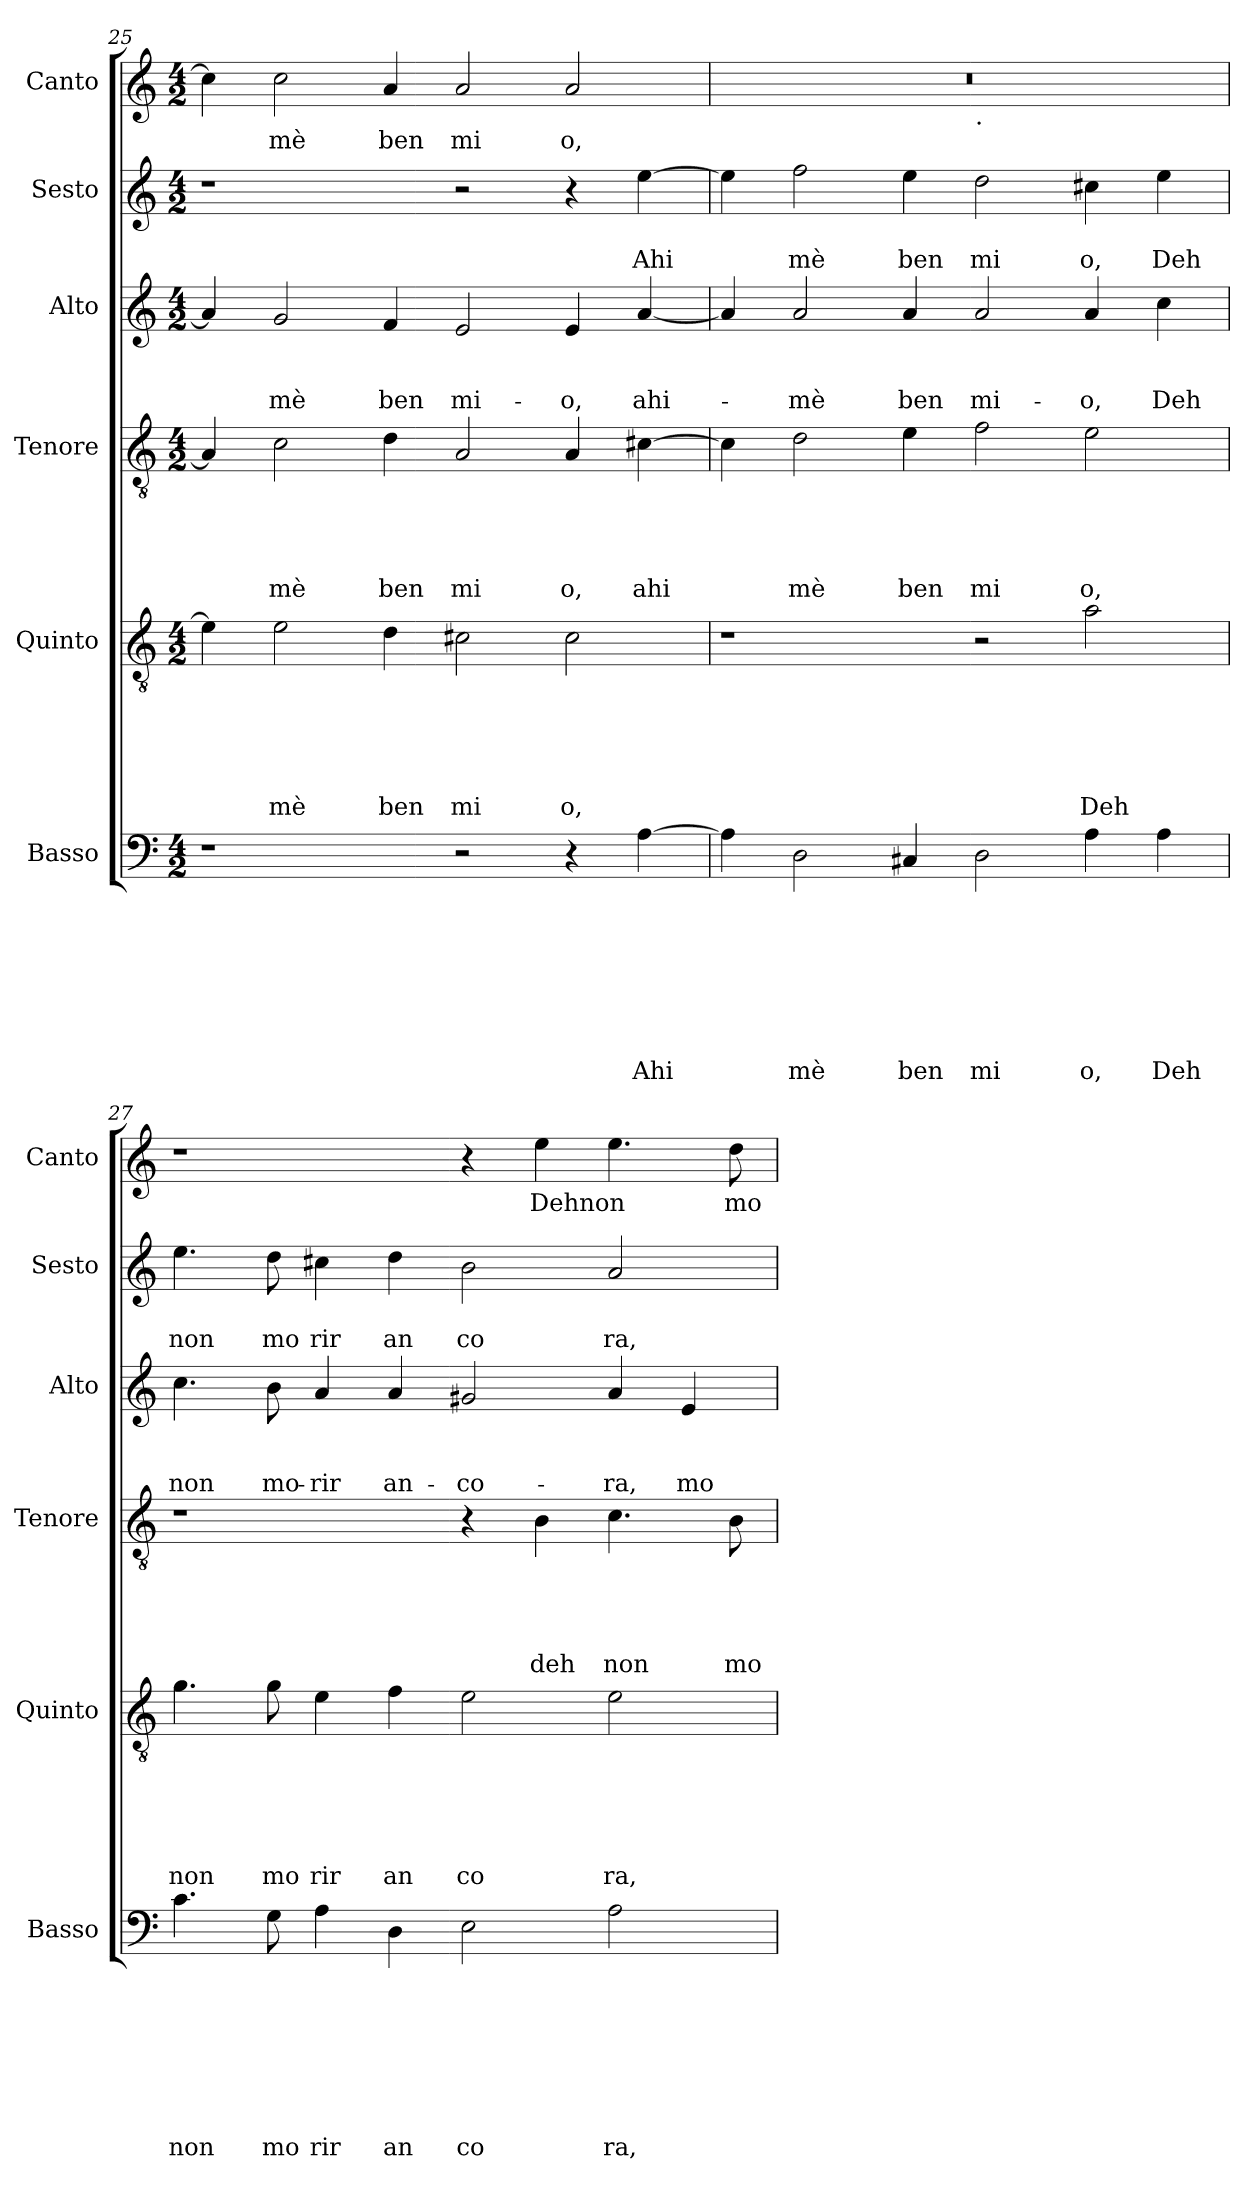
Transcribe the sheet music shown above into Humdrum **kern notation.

**kern	**text	**text	**text	**text	**text	**text	**text	**text	**kern	**text	**text	**text	**text	**text	**text	**kern	**text	**text	**text	**text	**text	**kern	**text	**text	**text	**kern	**text	**text	**kern	**text
*part6	*part6	*part6	*part6	*part6	*part6	*part6	*part6	*part6	*part5	*part5	*part5	*part5	*part5	*part5	*part5	*part4	*part4	*part4	*part4	*part4	*part4	*part3	*part3	*part3	*part3	*part2	*part2	*part2	*part1	*part1
*staff6	*staff6	*staff6	*staff6	*staff6	*staff6	*staff6	*staff6	*staff6	*staff5	*staff5	*staff5	*staff5	*staff5	*staff5	*staff5	*staff4	*staff4	*staff4	*staff4	*staff4	*staff4	*staff3	*staff3	*staff3	*staff3	*staff2	*staff2	*staff2	*staff1	*staff1
*I"Basso	*	*	*	*	*	*	*	*	*I"Quinto	*	*	*	*	*	*	*I"Tenore	*	*	*	*	*	*I"Alto	*	*	*	*I"Sesto	*	*	*I"Canto	*
*I'Basso	*	*	*	*	*	*	*	*	*I'Quinto	*	*	*	*	*	*	*I'Tenore	*	*	*	*	*	*I'Alto	*	*	*	*I'Sesto	*	*	*I'Canto	*
!!LO:PB:g=z
*clefF4	*	*	*	*	*	*	*	*	*clefGv2	*	*	*	*	*	*	*clefGv2	*	*	*	*	*	*clefG2	*	*	*	*clefG2	*	*	*clefG2	*
*k[]	*	*	*	*	*	*	*	*	*k[]	*	*	*	*	*	*	*k[]	*	*	*	*	*	*k[]	*	*	*	*k[]	*	*	*k[]	*
*C:	*	*	*	*	*	*	*	*	*C:	*	*	*	*	*	*	*C:	*	*	*	*	*	*C:	*	*	*	*C:	*	*	*C:	*
*M4/2	*	*	*	*	*	*	*	*	*M4/2	*	*	*	*	*	*	*M4/2	*	*	*	*	*	*M4/2	*	*	*	*M4/2	*	*	*M4/2	*
=25	=25	=25	=25	=25	=25	=25	=25	=25	=25	=25	=25	=25	=25	=25	=25	=25	=25	=25	=25	=25	=25	=25	=25	=25	=25	=25	=25	=25	=25	=25
1r	.	.	.	.	.	.	.	.	4e\]	.	.	.	.	.	.	4A/]	.	.	.	.	.	4a/]	.	.	.	1r	.	.	4cc\]	.
!	!	!	!	!	!	!	!	!	!	!	!	!	!	!	!LO:LY:b	!	!	!	!	!	!LO:LY:b	!	!	!	!LO:LY:b	!	!	!	!	!LO:LY:b
.	.	.	.	.	.	.	.	.	2e\	.	.	.	.	.	mè	2c\	.	.	.	.	mè	2g/	.	.	mè	.	.	.	2cc\	-mè
!	!	!	!	!	!	!	!	!	!	!	!	!	!	!	!LO:LY:b	!	!	!	!	!	!LO:LY:b	!	!	!	!LO:LY:b	!	!	!	!	!LO:LY:b
.	.	.	.	.	.	.	.	.	4d\	.	.	.	.	.	ben	4d\	.	.	.	.	ben	4f/	.	.	ben	.	.	.	4a/	ben
!	!	!	!	!	!	!	!	!	!	!	!	!	!	!	!LO:LY:b	!	!	!	!	!	!LO:LY:b	!	!	!	!LO:LY:b	!	!	!	!	!LO:LY:b
2r	.	.	.	.	.	.	.	.	2c#X\	.	.	.	.	.	mi	2A/	.	.	.	.	mi	2e/	.	.	mi-	2r	.	.	2a/	mi
!	!	!	!	!	!	!	!	!	!	!	!	!	!	!	!LO:LY:b	!	!	!	!	!	!LO:LY:b	!	!	!	!LO:LY:b	!	!	!	!	!LO:LY:b
4r	.	.	.	.	.	.	.	.	2c#\	.	.	.	.	.	o,	4A/	.	.	.	.	o,	4e/	.	.	-o,	4r	.	.	2a/	o,
!	!	!	!	!	!	!	!	!LO:LY:b	!	!	!	!	!	!	!	!	!	!	!	!	!LO:LY:b	!	!	!	!LO:LY:b	!	!	!LO:LY:b	!	!
[>4A\	.	.	.	.	.	.	.	Ahi	.	.	.	.	.	.	.	[>4c#X\	.	.	.	.	ahi	[<4a/	.	.	ahi-	[>4ee\	.	Ahi	.	.
=26	=26	=26	=26	=26	=26	=26	=26	=26	=26	=26	=26	=26	=26	=26	=26	=26	=26	=26	=26	=26	=26	=26	=26	=26	=26	=26	=26	=26	=26	=26
*	*	*	*	*	*	*	*	*	*	*	*	*	*	*	*	*	*	*	*	*	*	*	*	*	*	*	*	*	*^	*
4A\]	.	.	.	.	.	.	.	.	1r	.	.	.	.	.	.	4c#\]	.	.	.	.	.	4a/]	.	.	.	4ee\]	.	.	0r	1ryy	.
!	!	!	!	!	!	!	!	!LO:LY:b	!	!	!	!	!	!	!	!	!	!	!	!	!LO:LY:b	!	!	!	!LO:LY:b	!	!	!LO:LY:b	!	!	!
2D\	.	.	.	.	.	.	.	mè	.	.	.	.	.	.	.	2d\	.	.	.	.	mè	2a/	.	.	-mè	2ff\	.	mè	.	.	.
!	!	!	!	!	!	!	!	!LO:LY:b	!	!	!	!	!	!	!	!	!	!	!	!	!LO:LY:b	!	!	!	!LO:LY:b	!	!	!LO:LY:b	!	!	!
4C#X/	.	.	.	.	.	.	.	ben	.	.	.	.	.	.	.	4e\	.	.	.	.	ben	4a/	.	.	ben	4ee\	.	ben	.	.	.
!	!	!	!	!	!	!	!	!	!	!	!	!	!	!	!	!	!	!	!	!	!	!	!	!	!	!	!	!	!	!LO:TX:b:t=.	!
!	!	!	!	!	!	!	!	!LO:LY:b	!	!	!	!	!	!	!	!	!	!	!	!	!LO:LY:b	!	!	!	!LO:LY:b	!	!	!LO:LY:b	!	!	!
2D\	.	.	.	.	.	.	.	mi	2r	.	.	.	.	.	.	2f\	.	.	.	.	mi	2a/	.	.	mi-	2dd\	.	mi	.	1ryy	.
!	!	!	!	!	!	!	!	!LO:LY:b	!	!	!	!	!	!	!LO:LY:b	!	!	!	!	!	!LO:LY:b	!	!	!	!LO:LY:b	!	!	!LO:LY:b	!	!	!
4A\	.	.	.	.	.	.	.	o,	2a\	.	.	.	.	.	Deh	2e\	.	.	.	.	o,	4a/	.	.	-o,	4cc#X\	.	o,	.	.	.
!	!	!	!	!	!	!	!	!LO:LY:b	!	!	!	!	!	!	!	!	!	!	!	!	!	!	!	!	!LO:LY:b	!	!	!LO:LY:b	!	!	!
4A\	.	.	.	.	.	.	.	Deh	.	.	.	.	.	.	.	.	.	.	.	.	.	4cc\	.	.	Deh	4ee\	.	Deh	.	.	.
=27	=27	=27	=27	=27	=27	=27	=27	=27	=27	=27	=27	=27	=27	=27	=27	=27	=27	=27	=27	=27	=27	=27	=27	=27	=27	=27	=27	=27	=27	=27	=27
!	!	!	!	!	!	!	!	!LO:LY:b	!	!	!	!	!	!	!LO:LY:b	!	!	!	!	!	!	!	!	!	!LO:LY:b	!	!	!LO:LY:b	!	!	!
*	*	*	*	*	*	*	*	*	*	*	*	*	*	*	*	*	*	*	*	*	*	*	*	*	*	*	*	*	*v	*v	*
4.c\	.	.	.	.	.	.	.	non	4.g\	.	.	.	.	.	non	1r	.	.	.	.	.	4.cc\	.	.	non	4.ee\	.	non	1r	.
!	!	!	!	!	!	!	!	!LO:LY:b	!	!	!	!	!	!	!LO:LY:b	!	!	!	!	!	!	!	!	!	!LO:LY:b	!	!	!LO:LY:b	!	!
8G\	.	.	.	.	.	.	.	mo	8g\	.	.	.	.	.	mo	.	.	.	.	.	.	8b\	.	.	mo-	8dd\	.	mo	.	.
!	!	!	!	!	!	!	!	!LO:LY:b	!	!	!	!	!	!	!LO:LY:b	!	!	!	!	!	!	!	!	!	!LO:LY:b	!	!	!LO:LY:b	!	!
4A\	.	.	.	.	.	.	.	rir	4e\	.	.	.	.	.	rir	.	.	.	.	.	.	4a/	.	.	-rir	4cc#X\	.	rir	.	.
!	!	!	!	!	!	!	!	!LO:LY:b	!	!	!	!	!	!	!LO:LY:b	!	!	!	!	!	!	!	!	!	!LO:LY:b	!	!	!LO:LY:b	!	!
4D\	.	.	.	.	.	.	.	an	4f\	.	.	.	.	.	an	.	.	.	.	.	.	4a/	.	.	an-	4dd\	.	an	.	.
!	!	!	!	!	!	!	!	!LO:LY:b	!	!	!	!	!	!	!LO:LY:b	!	!	!	!	!	!	!	!	!	!LO:LY:b	!	!	!LO:LY:b	!	!
2E\	.	.	.	.	.	.	.	co	2e\	.	.	.	.	.	co	4r	.	.	.	.	.	2g#X/	.	.	-co-	2b\	.	co	4r	.
!	!	!	!	!	!	!	!	!	!	!	!	!	!	!	!	!	!	!	!	!	!LO:LY:b	!	!	!	!	!	!	!	!	!LO:LY:b
.	.	.	.	.	.	.	.	.	.	.	.	.	.	.	.	4B\	.	.	.	.	deh	.	.	.	.	.	.	.	4ee\	Dehnon
!	!	!	!	!	!	!	!	!LO:LY:b	!	!	!	!	!	!	!LO:LY:b	!	!	!	!	!	!LO:LY:b	!	!	!	!LO:LY:b	!	!	!LO:LY:b	!	!
2A\	.	.	.	.	.	.	.	ra,	2e\	.	.	.	.	.	ra,	4.c\	.	.	.	.	non	4a/	.	.	-ra,	2a/	.	ra,	4.ee\	.
!	!	!	!	!	!	!	!	!	!	!	!	!	!	!	!	!	!	!	!	!	!	!	!	!	!LO:LY:b	!	!	!	!	!
.	.	.	.	.	.	.	.	.	.	.	.	.	.	.	.	.	.	.	.	.	.	4e/	.	.	mo-	.	.	.	.	.
!	!	!	!	!	!	!	!	!	!	!	!	!	!	!	!	!	!	!	!	!	!LO:LY:b	!	!	!	!	!	!	!	!	!LO:LY:b
.	.	.	.	.	.	.	.	.	.	.	.	.	.	.	.	8B\	.	.	.	.	mo	.	.	.	.	.	.	.	8dd\	mo
=	=	=	=	=	=	=	=	=	=	=	=	=	=	=	=	=	=	=	=	=	=	=	=	=	=	=	=	=	=	=
*-	*-	*-	*-	*-	*-	*-	*-	*-	*-	*-	*-	*-	*-	*-	*-	*-	*-	*-	*-	*-	*-	*-	*-	*-	*-	*-	*-	*-	*-	*-
